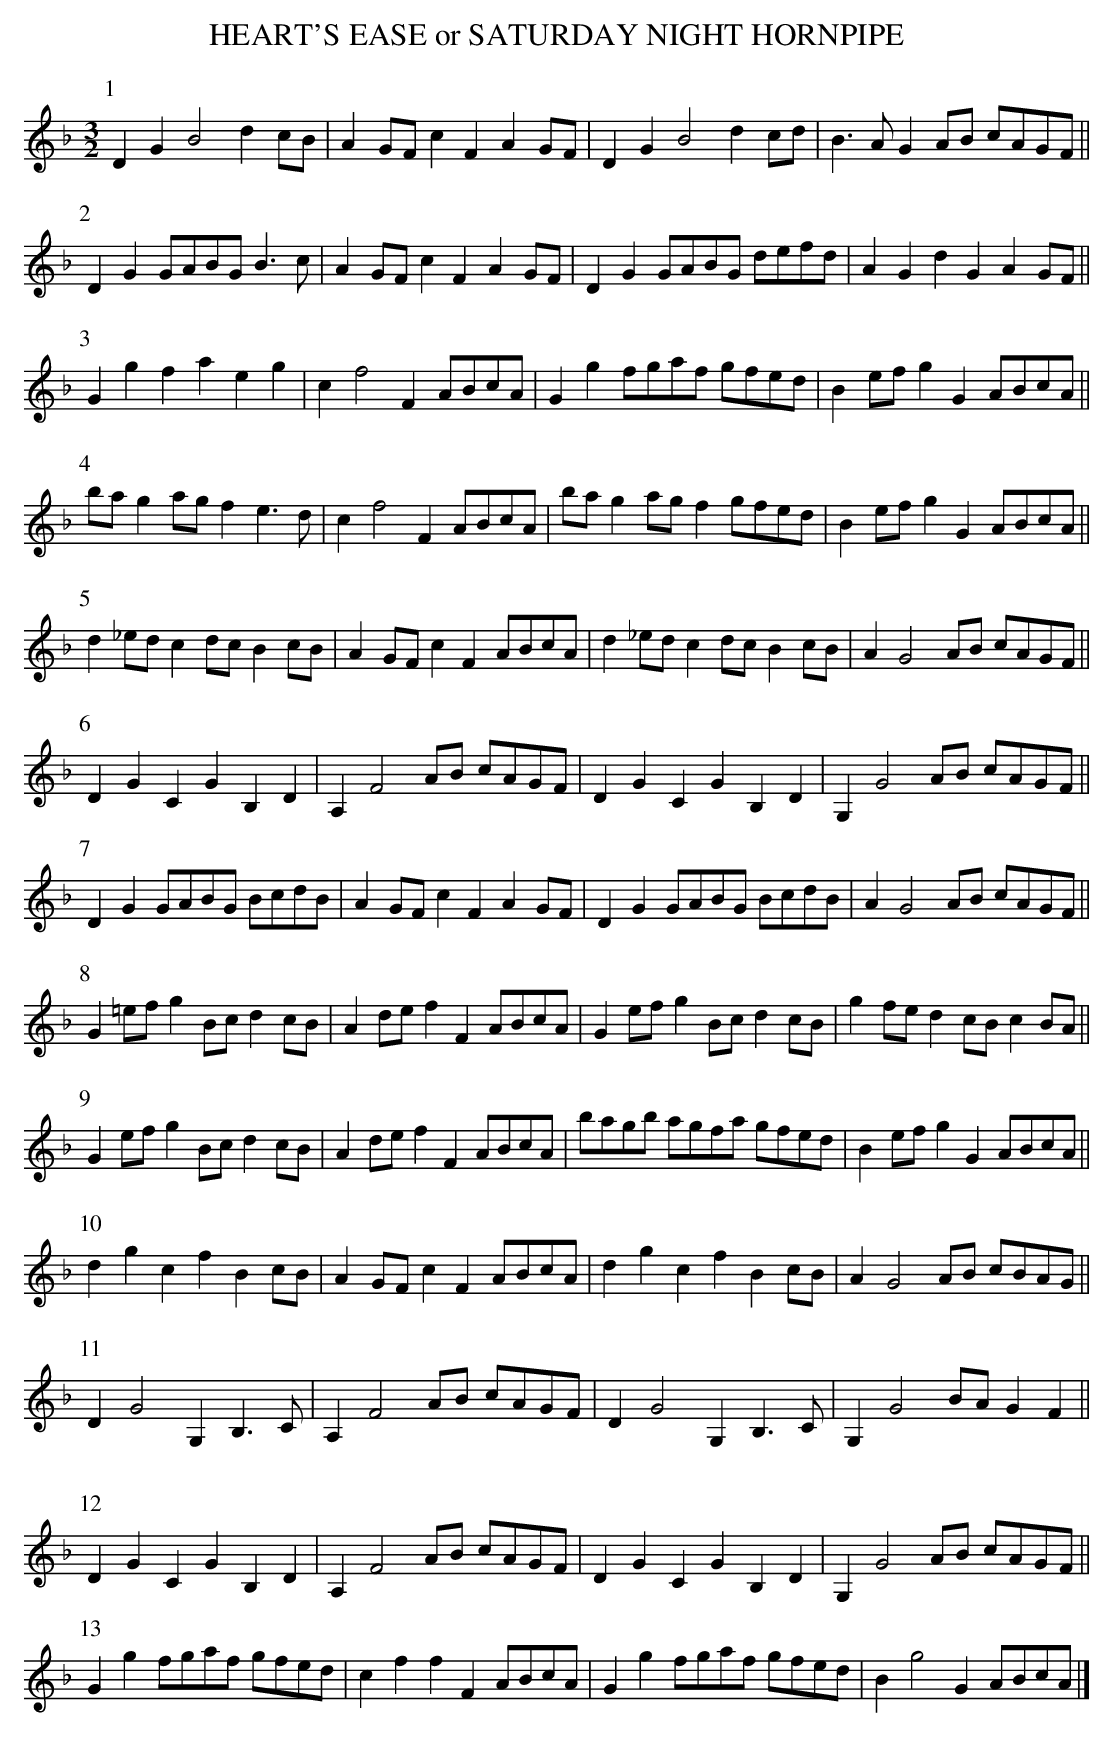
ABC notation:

X:1
T:HEART'S EASE or SATURDAY NIGHT HORNPIPE
M:3/2
L:1/8
K:F
P:1
D2 G2 B4 d2 cB | A2 GF c2 F2 A2 GF |\
D2 G2 B4 d2 cd | B3 A G2 AB cAGF ||
P:2
D2 G2 GABG B3 c | A2 GF c2 F2 A2 GF |\
D2 G2 GABG defd | A2 G2 d2 G2 A2 GF ||
P:3
G2 g2 f2 a2 e2 g2 | c2 f4 F2 ABcA |\
G2 g2 fgaf gfed | B2 ef g2 G2 ABcA ||
P:4
ba g2 ag f2 e3 d | c2 f4 F2 ABcA |\
ba g2 ag f2 gfed | B2 ef g2 G2 ABcA ||
P:5
d2 _ed c2 dc B2 cB | A2 GF c2 F2 ABcA |\
d2 _ed c2 dc B2 cB | A2 G4 AB cAGF ||
P:6
D2 G2 C2 G2 B,2 D2 | A,2 F4 AB cAGF |\
D2 G2 C2 G2 B,2 D2 | G,2 G4 AB cAGF ||
P:7
D2 G2 GABG BcdB | A2 GF c2 F2 A2 GF |\
D2 G2 GABG BcdB | A2 G4 AB cAGF ||
P:8
G2 =ef g2 Bc d2 cB | A2 de f2 F2 ABcA |\
G2 ef g2 Bc d2 cB | g2 fe d2 cB c2 BA ||
P:9
G2 ef g2 Bc d2 cB | A2 de f2 F2 ABcA |\
bagb agfa gfed | B2 ef g2 G2 ABcA ||
P:10
d2 g2 c2 f2 B2 cB | A2 GF c2 F2 ABcA |\
d2 g2 c2 f2 B2 cB | A2 G4 AB cBAG ||
P:11
D2 G4 G,2 B,3 C | A,2 F4 AB cAGF |\
D2 G4 G,2 B,3 C | G,2 G4 BA G2 F2 ||
P:12
D2 G2 C2 G2 B,2 D2 | A,2 F4 AB cAGF |\
D2 G2 C2 G2 B,2 D2 | G,2 G4 AB cAGF ||
P:13
G2 g2 fgaf gfed | c2 f2 f2 F2 ABcA |\
G2 g2 fgaf gfed | B2 g4 G2 ABcA |]
